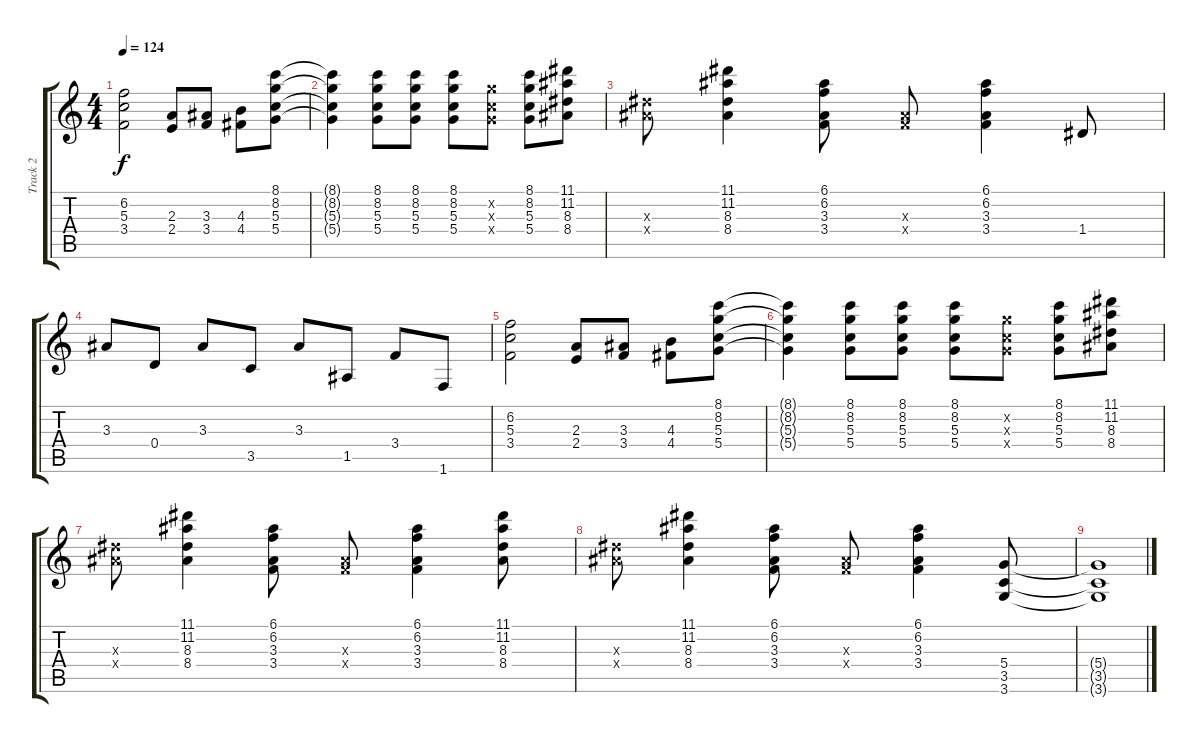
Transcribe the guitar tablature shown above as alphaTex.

\track ("Track 2" "Track 2") {instrument distortionguitar}
\staff {score tabs}
\tuning (E4 B3 G3 D3 A2 E2) {hide}
\ts (4 4)
\tempo 124
\clef g2
\ks c
(6.2 5.3 3.4).2{dy f} (2.3 2.4).8 (3.3 3.4).8 (4.3 4.4).8 (8.1 8.2 5.3 5.4).8 |
(8.1{t} 8.2{t} 5.3{t} 5.4{t}).4 (8.1 8.2 5.3 5.4).8 (8.1 8.2 5.3 5.4).8 (8.1 8.2 5.3 5.4).8 (8.2{x} 5.3{x} 5.4{x}).8 (8.1 8.2 5.3 5.4).8 (11.1 11.2 8.3 8.4).8 |
(8.3{x} 8.4{x}).8 (11.1 11.2 8.3 8.4).4 (6.1 6.2 3.3 3.4).8 (3.3{x} 3.4{x}).8 (6.1 6.2 3.3 3.4).4 1.4.8 |
3.3.8 0.4.8 3.3.8 3.5.8 3.3.8 1.5.8 3.4.8 1.6.8 |
(6.2 5.3 3.4).2 (2.3 2.4).8 (3.3 3.4).8 (4.3 4.4).8 (8.1 8.2 5.3 5.4).8 |
(8.1{t} 8.2{t} 5.3{t} 5.4{t}).4 (8.1 8.2 5.3 5.4).8 (8.1 8.2 5.3 5.4).8 (8.1 8.2 5.3 5.4).8 (8.2{x} 5.3{x} 5.4{x}).8 (8.1 8.2 5.3 5.4).8 (11.1 11.2 8.3 8.4).8 |
(8.3{x} 8.4{x}).8 (11.1 11.2 8.3 8.4).4 (6.1 6.2 3.3 3.4).8 (3.3{x} 3.4{x}).8 (6.1 6.2 3.3 3.4).4 (11.1 11.2 8.3 8.4).8 |
(8.3{x} 8.4{x}).8 (11.1 11.2 8.3 8.4).4 (6.1 6.2 3.3 3.4).8 (3.3{x} 3.4{x}).8 (6.1 6.2 3.3 3.4).4 (5.4 3.5 3.6).8 |
(5.4{t} 3.5{t} 3.6{t}).1
